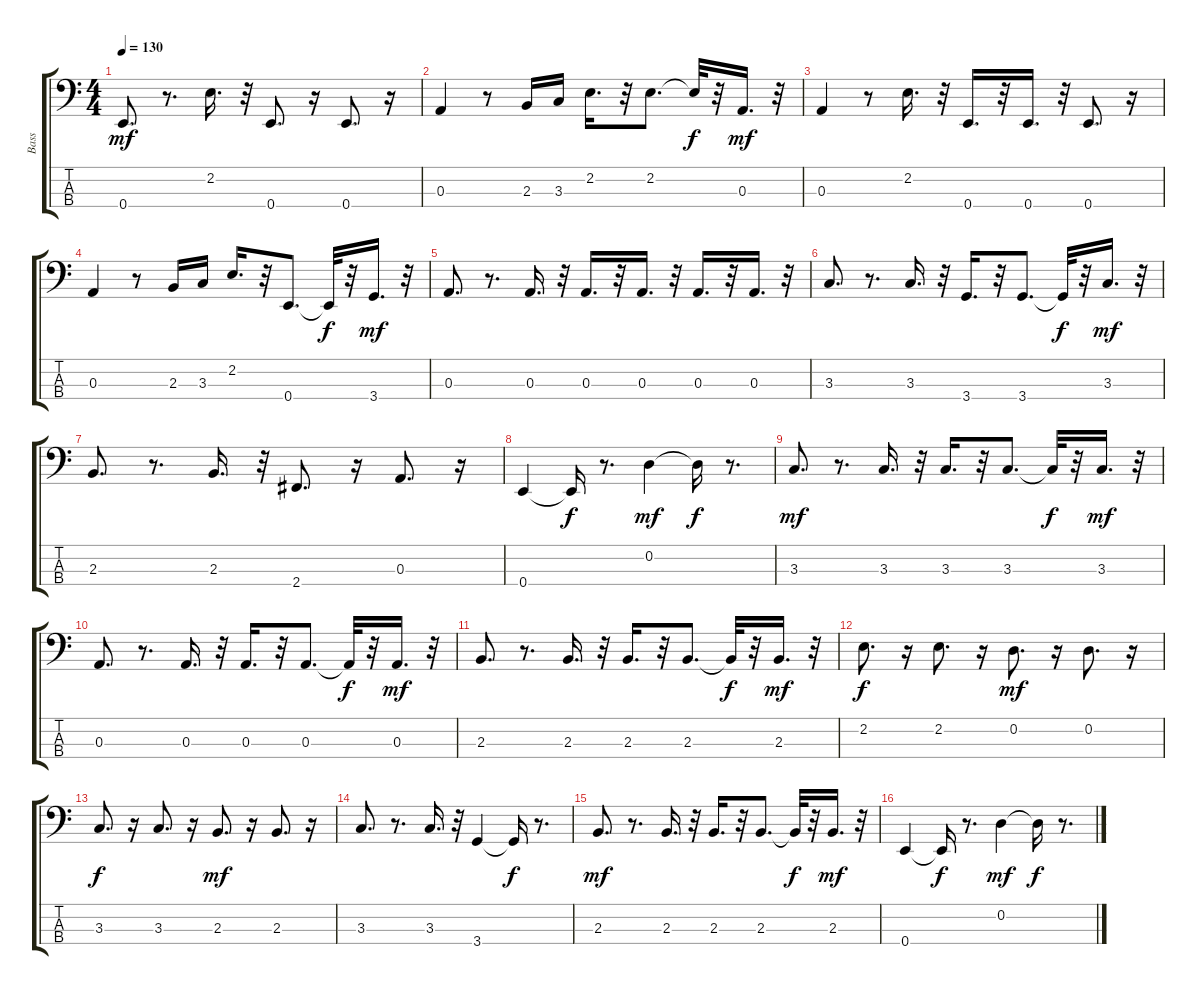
\track ("Bass" "Bass") {instrument acousticbass}
\staff {score tabs}
\tuning (G2 D2 A1 E1) {hide}
\ts (4 4)
\tempo 130
\clef f4
\ks c
0.4.8{d dy mf} r.8{d} 2.2.16{d} r.32 0.4.8{d} r.16 0.4.8{d} r.16 |
0.3.4 r.8 2.3.16 3.3.16 2.2.16{d} r.32 2.2.8{d} 2.2{t}.32{dy f} r.32 0.3.16{d dy mf} r.32 |
0.3.4 r.8 2.2.16{d} r.32 0.4.16{d} r.32 0.4.16{d} r.32 0.4.8{d} r.16 |
0.3.4 r.8 2.3.16 3.3.16 2.2.16{d} r.32 0.4.8{d} 0.4{t}.32{dy f} r.32 3.4.16{d dy mf} r.32 |
0.3.8{d} r.8{d} 0.3.16{d} r.32 0.3.16{d} r.32 0.3.16{d} r.32 0.3.16{d} r.32 0.3.16{d} r.32 |
3.3.8{d} r.8{d} 3.3.16{d} r.32 3.4.16{d} r.32 3.4.8{d} 3.4{t}.32{dy f} r.32 3.3.16{d dy mf} r.32 |
2.3.8{d} r.8{d} 2.3.16{d} r.32 2.4.8{d} r.16 0.3.8{d} r.16 |
0.4.4 0.4{t}.16{dy f} r.8{d} 0.2.4{dy mf} 0.2{t}.16{dy f} r.8{d} |
3.3.8{d dy mf} r.8{d} 3.3.16{d} r.32 3.3.16{d} r.32 3.3.8{d} 3.3{t}.32{dy f} r.32 3.3.16{d dy mf} r.32 |
0.3.8{d} r.8{d} 0.3.16{d} r.32 0.3.16{d} r.32 0.3.8{d} 0.3{t}.32{dy f} r.32 0.3.16{d dy mf} r.32 |
2.3.8{d} r.8{d} 2.3.16{d} r.32 2.3.16{d} r.32 2.3.8{d} 2.3{t}.32{dy f} r.32 2.3.16{d dy mf} r.32 |
2.2.8{d dy f} r.16 2.2.8{d} r.16 0.2.8{d dy mf} r.16 0.2.8{d} r.16 |
3.3.8{d dy f} r.16 3.3.8{d} r.16 2.3.8{d dy mf} r.16 2.3.8{d} r.16 |
3.3.8{d} r.8{d} 3.3.16{d} r.32 3.4.4 3.4{t}.16{dy f} r.8{d} |
2.3.8{d dy mf} r.8{d} 2.3.16{d} r.32 2.3.16{d} r.32 2.3.8{d} 2.3{t}.32{dy f} r.32 2.3.16{d dy mf} r.32 |
0.4.4 0.4{t}.16{dy f} r.8{d} 0.2.4{dy mf} 0.2{t}.16{dy f} r.8{d}
